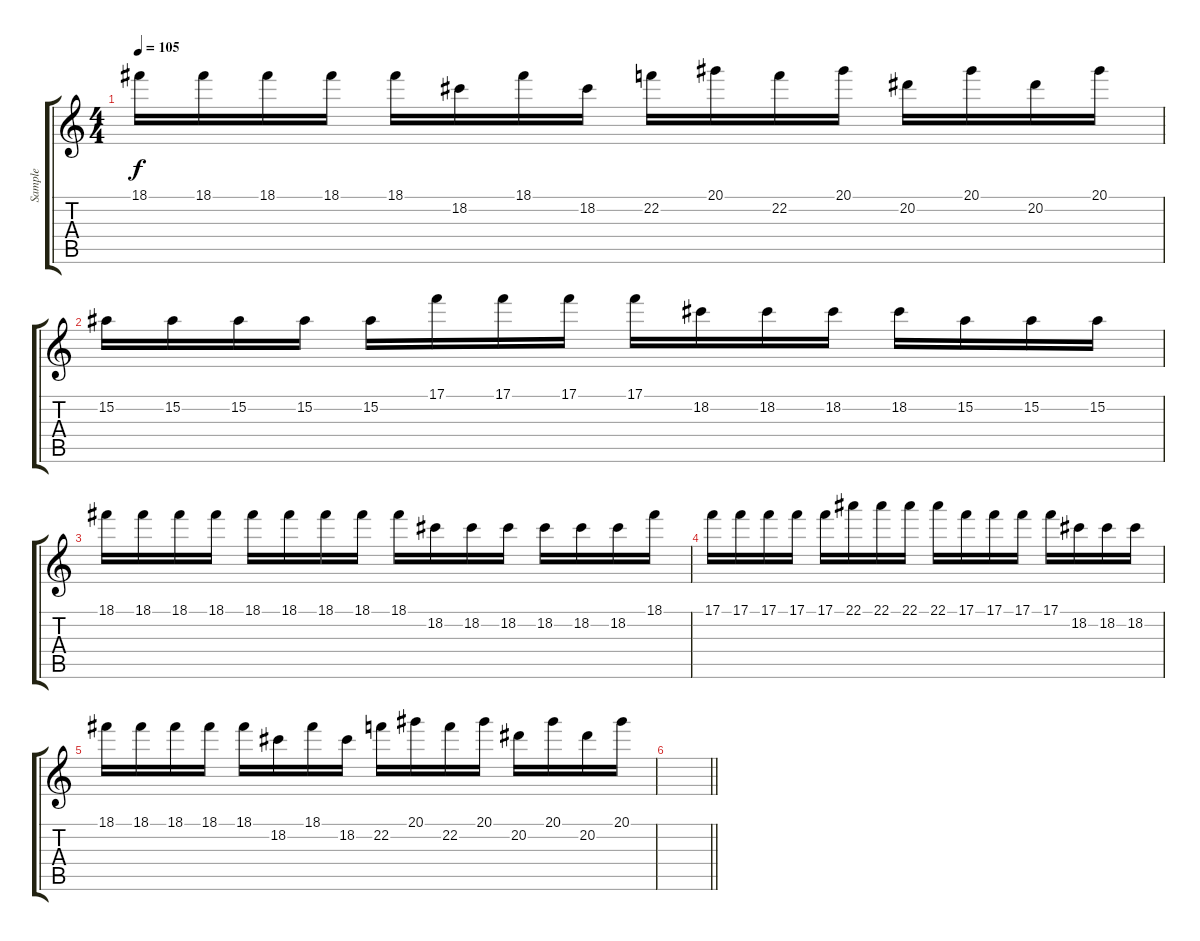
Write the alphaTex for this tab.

\track ("Sample" "Sample") {instrument distortionguitar}
\staff {score tabs}
\tuning (C4 G3 Eb3 Bb2 F2 C2) {hide}
\ts (4 4)
\tempo 105
\clef g2
\ks c
18.1.16{dy f} 18.1.16 18.1.16 18.1.16 18.1.16 18.2.16 18.1.16 18.2.16 22.2.16 20.1.16 22.2.16 20.1.16 20.2.16 20.1.16 20.2.16 20.1.16 |
15.2.16 15.2.16 15.2.16 15.2.16 15.2.16 17.1.16 17.1.16 17.1.16 17.1.16 18.2.16 18.2.16 18.2.16 18.2.16 15.2.16 15.2.16 15.2.16 |
18.1.16 18.1.16 18.1.16 18.1.16 18.1.16 18.1.16 18.1.16 18.1.16 18.1.16 18.2.16 18.2.16 18.2.16 18.2.16 18.2.16 18.2.16 18.1.16 |
17.1.16 17.1.16 17.1.16 17.1.16 17.1.16 22.1.16 22.1.16 22.1.16 22.1.16 17.1.16 17.1.16 17.1.16 17.1.16 18.2.16 18.2.16 18.2.16 |
18.1.16 18.1.16 18.1.16 18.1.16 18.1.16 18.2.16 18.1.16 18.2.16 22.2.16 20.1.16 22.2.16 20.1.16 20.2.16 20.1.16 20.2.16 20.1.16 |
\barLineRight lightlight
